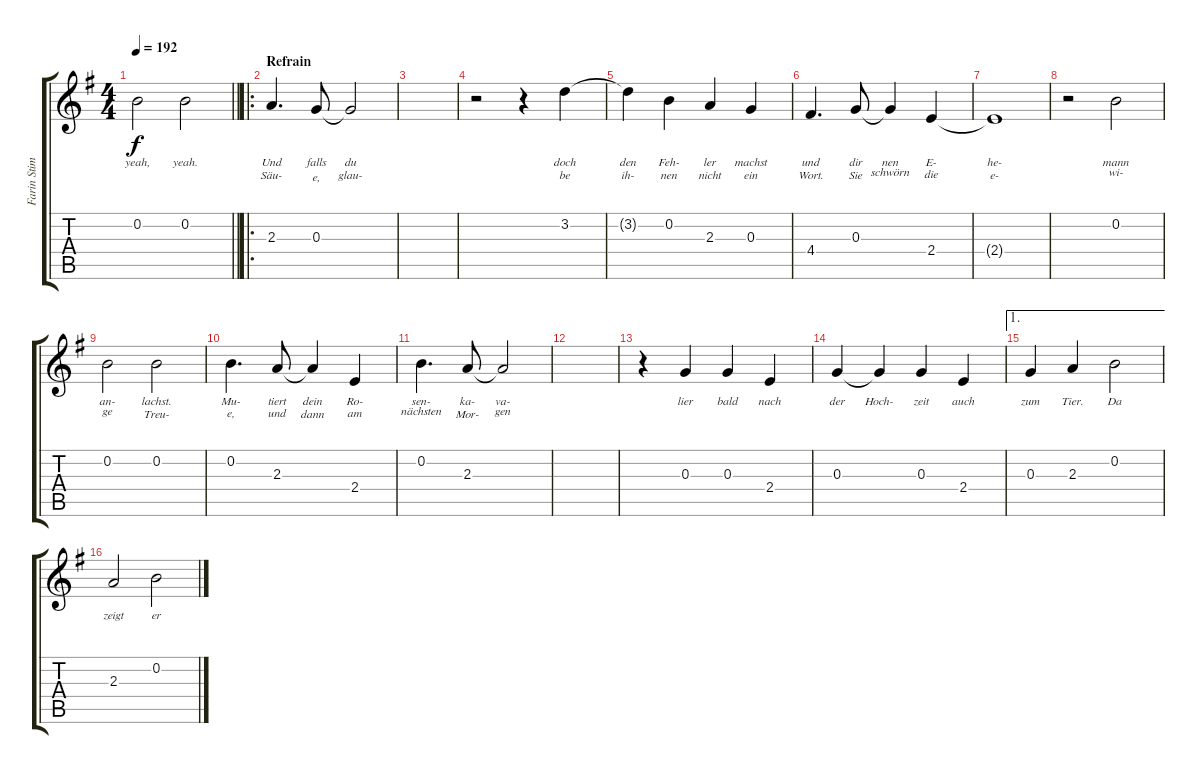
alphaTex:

\track ("Farin Stimme" "Farin Stim") {instrument acousticguitarsteel}
\staff {score tabs}
\tuning (E4 B3 G3 D3 A2 E2) {hide}
\ts (4 4)
\tempo 192
\clef g2
\barLineRight lightlight
\ks g
0.2.2{lyrics (0 "yeah,") lyrics (1 "") lyrics (2 "") lyrics (3 "") lyrics (4 "") dy f} 0.2.2{lyrics (0 "yeah.") lyrics (1 "") lyrics (2 "") lyrics (3 "") lyrics (4 "")} |
\ro
\section ("" "Refrain")
2.3.4{d lyrics (0 "Und") lyrics (1 "Säu-") lyrics (2 "") lyrics (3 "") lyrics (4 "")} 0.3.8{lyrics (0 "falls") lyrics (1 "e,") lyrics (2 "") lyrics (3 "") lyrics (4 "")} 0.3{t}.2{lyrics (0 "du") lyrics (1 "glau-") lyrics (2 "") lyrics (3 "") lyrics (4 "")} |
|
r.2 r.4 3.2.4{lyrics (0 "doch") lyrics (1 "be") lyrics (2 "") lyrics (3 "") lyrics (4 "")} |
3.2{t}.4{lyrics (0 "den") lyrics (1 "ih-") lyrics (2 "") lyrics (3 "") lyrics (4 "")} 0.2.4{lyrics (0 "Feh-") lyrics (1 "nen") lyrics (2 "") lyrics (3 "") lyrics (4 "")} 2.3.4{lyrics (0 "ler") lyrics (1 "nicht") lyrics (2 "") lyrics (3 "") lyrics (4 "")} 0.3.4{lyrics (0 "machst") lyrics (1 "ein") lyrics (2 "") lyrics (3 "") lyrics (4 "")} |
4.4.4{d lyrics (0 "und") lyrics (1 "Wort.") lyrics (2 "") lyrics (3 "") lyrics (4 "")} 0.3.8{lyrics (0 "dir") lyrics (1 "Sie") lyrics (2 "") lyrics (3 "") lyrics (4 "")} 0.3{t}.4{lyrics (0 "nen") lyrics (1 "schwörn") lyrics (2 "") lyrics (3 "") lyrics (4 "")} 2.4.4{lyrics (0 "E-") lyrics (1 "die") lyrics (2 "") lyrics (3 "") lyrics (4 "")} |
2.4{t}.1{lyrics (0 "he-") lyrics (1 "e-") lyrics (2 "") lyrics (3 "") lyrics (4 "")} |
r.2 0.2.2{lyrics (0 "mann") lyrics (1 "wi-") lyrics (2 "") lyrics (3 "") lyrics (4 "")} |
0.2.2{lyrics (0 "an-") lyrics (1 "ge") lyrics (2 "") lyrics (3 "") lyrics (4 "")} 0.2.2{lyrics (0 "lachst.") lyrics (1 "Treu-") lyrics (2 "") lyrics (3 "") lyrics (4 "")} |
0.2.4{d lyrics (0 "Mu-") lyrics (1 "e,") lyrics (2 "") lyrics (3 "") lyrics (4 "")} 2.3.8{lyrics (0 "tiert") lyrics (1 "und") lyrics (2 "") lyrics (3 "") lyrics (4 "")} 2.3{t}.4{lyrics (0 "dein") lyrics (1 "dann") lyrics (2 "") lyrics (3 "") lyrics (4 "")} 2.4.4{lyrics (0 "Ro-") lyrics (1 "am") lyrics (2 "") lyrics (3 "") lyrics (4 "")} |
0.2.4{d lyrics (0 "sen-") lyrics (1 "nächsten") lyrics (2 "") lyrics (3 "") lyrics (4 "")} 2.3.8{lyrics (0 "ka-") lyrics (1 "Mor-") lyrics (2 "") lyrics (3 "") lyrics (4 "")} 2.3{t}.2{lyrics (0 "va-") lyrics (1 "gen") lyrics (2 "") lyrics (3 "") lyrics (4 "")} |
|
r.4 0.3.4{lyrics (0 "lier") lyrics (1 "") lyrics (2 "") lyrics (3 "") lyrics (4 "")} 0.3.4{lyrics (0 "bald") lyrics (1 "") lyrics (2 "") lyrics (3 "") lyrics (4 "")} 2.4.4{lyrics (0 "nach") lyrics (1 "") lyrics (2 "") lyrics (3 "") lyrics (4 "")} |
0.3.4{lyrics (0 "der") lyrics (1 "") lyrics (2 "") lyrics (3 "") lyrics (4 "")} 0.3{t}.4{lyrics (0 "Hoch-") lyrics (1 "") lyrics (2 "") lyrics (3 "") lyrics (4 "")} 0.3.4{lyrics (0 "zeit") lyrics (1 "") lyrics (2 "") lyrics (3 "") lyrics (4 "")} 2.4.4{lyrics (0 "auch") lyrics (1 "") lyrics (2 "") lyrics (3 "") lyrics (4 "")} |
\ae 1
0.3.4{lyrics (0 "zum") lyrics (1 "") lyrics (2 "") lyrics (3 "") lyrics (4 "")} 2.3.4{lyrics (0 "Tier.") lyrics (1 "") lyrics (2 "") lyrics (3 "") lyrics (4 "")} 0.2.2{lyrics (0 "Da") lyrics (1 "") lyrics (2 "") lyrics (3 "") lyrics (4 "")} |
2.3.2{lyrics (0 "zeigt") lyrics (1 "") lyrics (2 "") lyrics (3 "") lyrics (4 "")} 0.2.2{lyrics (0 "er") lyrics (1 "") lyrics (2 "") lyrics (3 "") lyrics (4 "")}
